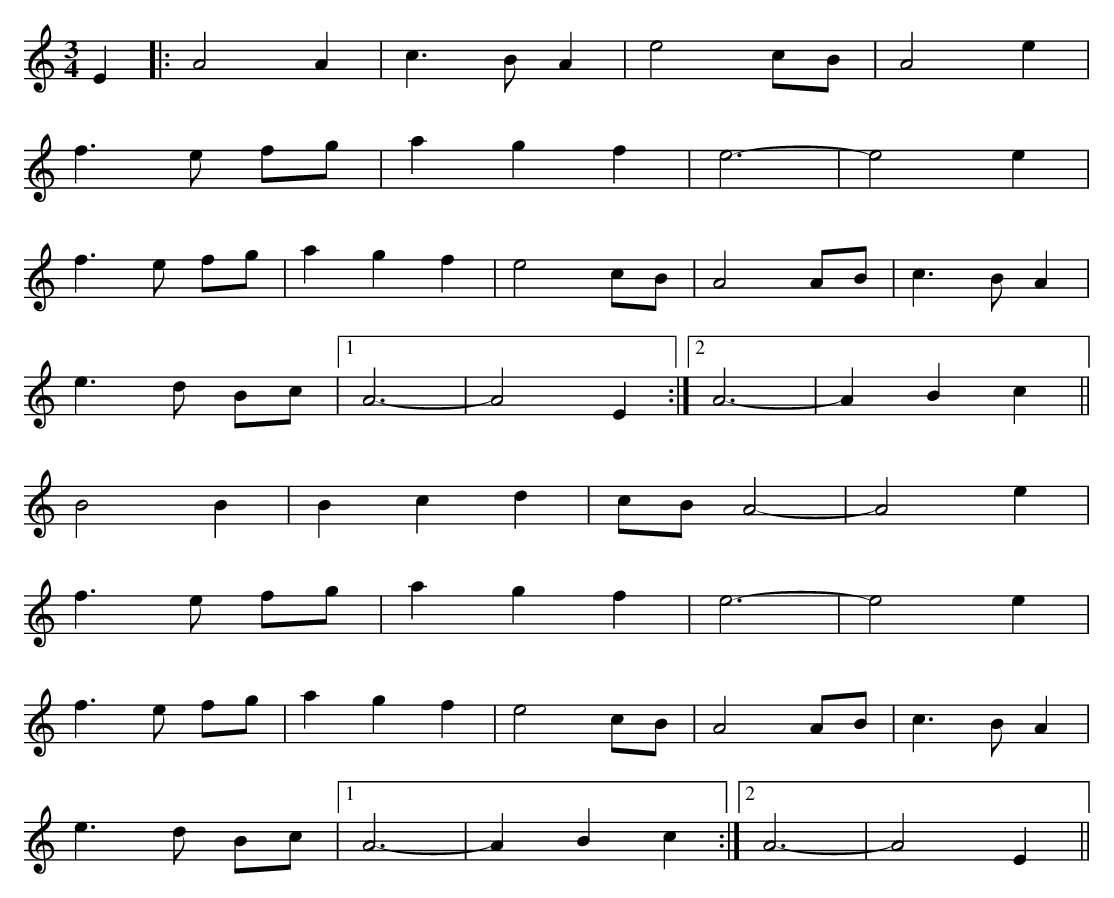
X:1
M:3/4
K:Amin
E2|:A4 A2|c3 B A2|e4 cB|A4 e2|
f3 e fg|a2 g2 f2|e6-|e4 e2|
f3 e fg|a2 g2 f2|e4 cB|A4 AB|c3 B A2|
e3 d Bc|1 A6-|A4 E2:|2 A6 -|A2 B2 c2||
B4 B2|B2 c2 d2|cB A4-|A4 e2|
f3 e fg|a2 g2 f2|e6-|e4 e2|
f3 e fg|a2 g2 f2|e4 cB|A4 AB|c3 B A2|
e3 d Bc|1 A6-|A2 B2 c2:|2 A6-|A4 E2||
